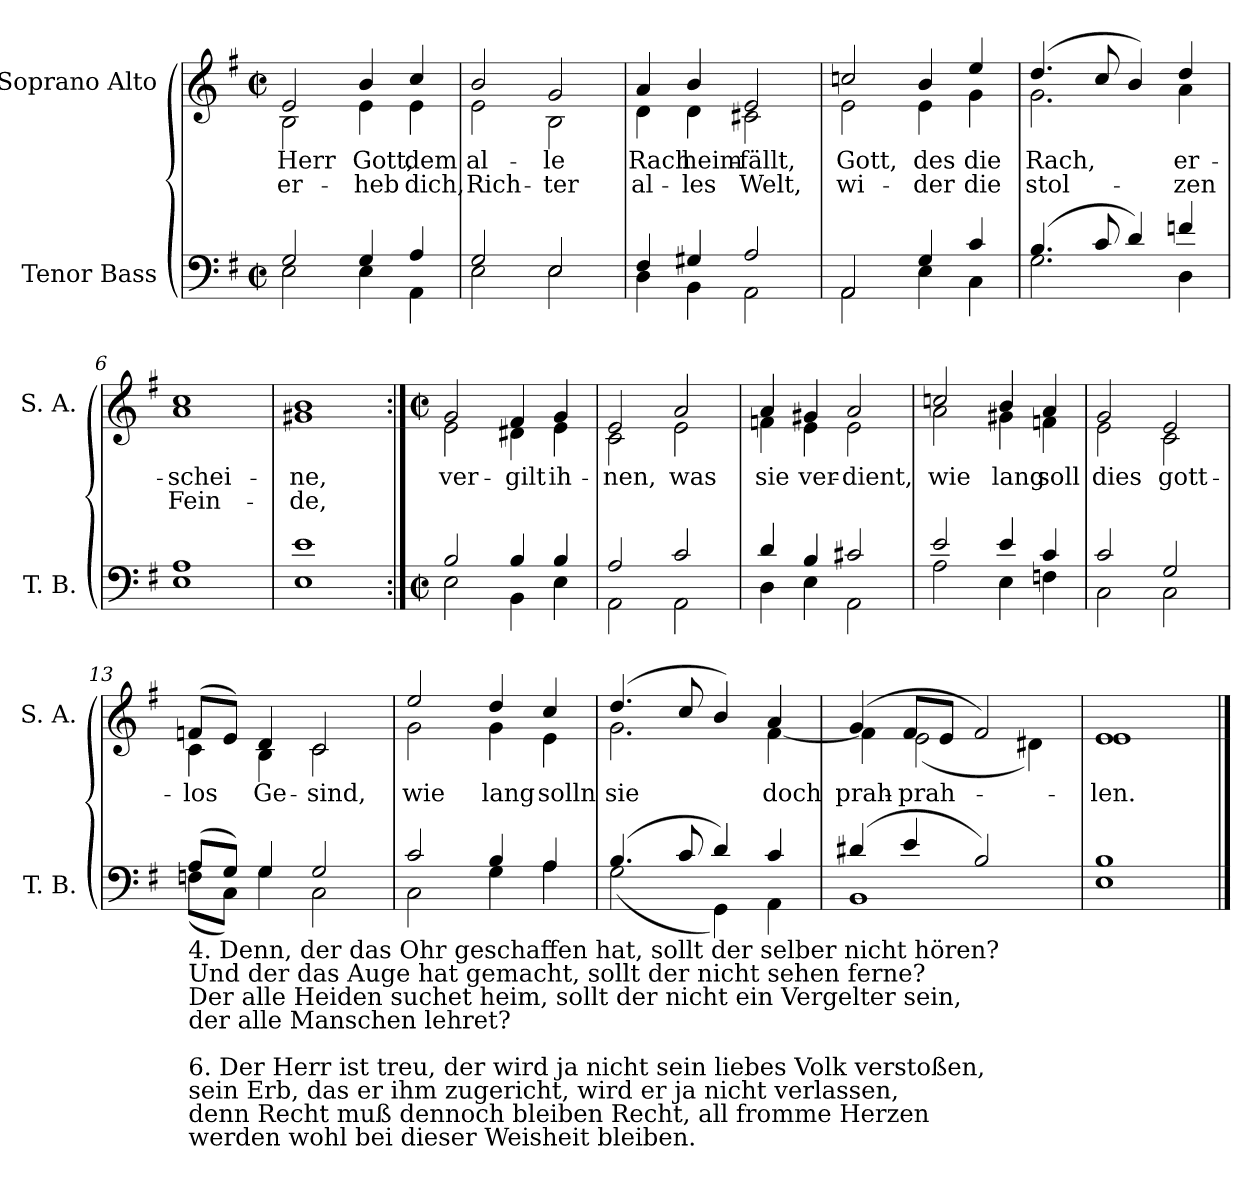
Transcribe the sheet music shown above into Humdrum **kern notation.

**kern	**kern	**text	**text
*part2	*part1	*part1	*part1
*staff2	*staff1	*staff1	*staff1
*I"Tenor Bass	*I"Soprano Alto	*	*
*I'T. B.	*I'S. A.	*	*
*clefF4	*clefG2	*	*
*k[f#]	*k[f#]	*	*
*G:	*G:	*	*
*M2/2	*M2/2	*	*
*met(c|)	*met(c|)	*	*
=1	=1	=1	=1
*^	*	*	*
!	!	!LO:TX:a:cj:t=Cornelius Becker\n(1561-1604)	!	!
!	!	!LO:TX:a:cj:t=Psalm 94, SWV 192	!	!
!	!	!LO:TX:a:cj:t=Heinrich Schütz\n(1585-1672)	!	!
!	!	!	!LO:LY:b	!LO:LY:b
*	*	*^	*	*
2G/	2E\	2e/	2B\	Herr	er-
!	!	!	!	!LO:LY:b	!LO:LY:b
4G/	4E\	4b/	4e\	-Gott,	heb
!	!	!	!	!LO:LY:b	!LO:LY:b
4A/	4AA\	4cc/	4e\	dem	dich,
=2	=2	=2	=2	=2	=2
!	!	!	!	!LO:LY:b	!LO:LY:b
2G/	2E\	2b/	2e\	al-	-Rich-
!	!	!	!	!LO:LY:b	!LO:LY:b
2E/	2E\	2g/	2B\	-le	ter
=3	=3	=3	=3	=3	=3
!	!	!	!	!LO:LY:b	!LO:LY:b
4F#/	4D\	4a/	4d\	Rach	al-
!	!	!	!	!LO:LY:b	!LO:LY:b
4G#X/	4BB\	4b/	4d\	-heim-	-les
!	!	!	!	!LO:LY:b	!LO:LY:b
2A/	2AA\	2e/	2c#X\	fällt,	Welt,
=4	=4	=4	=4	=4	=4
!	!	!	!	!LO:LY:b	!LO:LY:b
2AA/	2AA\	2ccn/	2e\	Gott,	wi-
!	!	!	!	!LO:LY:b	!LO:LY:b
4G/	4E\	4b/	4e\	-des	der
!	!	!	!	!LO:LY:b	!LO:LY:b
4c/	4C\	4ee/	4g\	die	die
=5	=5	=5	=5	=5	=5
!	!	!	!	!LO:LY:b	!LO:LY:b
(>4.B/	2.G\	(>4.dd/	2.g\	Rach,	stol-
8c/	.	8cc/	.	.	.
4d/)	.	4b/)	.	.	.
!	!	!	!	!LO:LY:b	!LO:LY:b
4fn/	4D\	4dd/	4a\	er-	-zen
=6	=6	=6	=6	=6	=6
!	!	!	!	!LO:LY:b	!LO:LY:b
1A/	1E\	1cc/	1a\	schei-	-Fein-
=7	=7	=7	=7	=7	=7
!	!	!	!	!LO:LY:b	!LO:LY:b
1e/	1E\	1b/	1g#X\	-ne,	de,
!!LO:LB:g=z	!!
=8:|!	=8:|!	=8:|!	=8:|!	=8:|!	=8:|!
*M2/2	*	*M2/2	*	*	*
*met(c|)	*	*met(c|)	*	*	*
!	!	!	!	!LO:LY:b	!
2B/	2E\	2g/	2e\	ver-	.
!	!	!	!	!LO:LY:b	!
4B/	4BB\	4f#/	4d#X\	-gilt	.
!	!	!	!	!LO:LY:b	!
4B/	4E\	4g/	4e\	ih-	.
=9	=9	=9	=9	=9	=9
!	!	!	!	!LO:LY:b	!
2A/	2AA\	2e/	2c\	-nen,	.
!	!	!	!	!LO:LY:b	!
2c/	2AA\	2a/	2e\	was	.
=10	=10	=10	=10	=10	=10
!	!	!	!	!LO:LY:b	!
4d/	4D\	4a/	4fn\	sie	.
!	!	!	!	!LO:LY:b	!
4B/	4E\	4g#X/	4e\	ver-	.
!	!	!	!	!LO:LY:b	!
2c#X/	2AA\	2a/	2e\	-dient,	.
=11	=11	=11	=11	=11	=11
!	!	!	!	!LO:LY:b	!
2e/	2A\	2ccn/	2a\	wie	.
!	!	!	!	!LO:LY:b	!
4e/	4E\	4b/	4g#X\	lang	.
!	!	!	!	!LO:LY:b	!
4c/	4Fn\	4a/	4fn\	soll	.
=12	=12	=12	=12	=12	=12
!	!	!	!	!LO:LY:b	!
2c/	2C\	2g/	2e\	dies	.
!	!	!	!	!LO:LY:b	!
2G/	2C\	2e/	2c\	gott-	.
!!LO:LB:g=z	!!
=13	=13	=13	=13	=13	=13
!LO:TX:b:t=4. Denn, der das Ohr geschaffen hat, sollt der selber nicht hören?\nUnd der das Auge hat gemacht, sollt der nicht sehen ferne?\nDer alle Heiden suchet heim, sollt der nicht ein Vergelter sein,\nder alle Manschen lehret?\n\n6. Der Herr ist treu, der wird ja nicht sein liebes Volk verstoßen,\nsein Erb, das er ihm zugericht, wird er ja nicht verlassen,\ndenn Recht muß dennoch bleiben Recht, all fromme Herzen\nwerden wohl bei dieser Weisheit bleiben.	!	!	!	!	!
!	!	!	!	!LO:LY:b	!
(>8A/L	(<8Fn\L	(>8fn/L	4c\	-los	.
8G/J)	8C\J)	8e/J)	.	.	.
!	!	!	!	!LO:LY:b	!
4G/	4G\	4d/	4B\	Ge-	.
!	!	!	!	!LO:LY:b	!
2G/	2C\	2c/	2c\	-sind,	.
=14	=14	=14	=14	=14	=14
!	!	!	!	!LO:LY:b	!
2c/	2C\	2ee/	2g\	wie	.
!	!	!	!	!LO:LY:b	!
4B/	4G\	4dd/	4g\	lang	.
!	!	!	!	!LO:LY:b	!
4A/	4A\	4cc/	4e\	solln	.
=15	=15	=15	=15	=15	=15
!	!	!	!	!LO:LY:b	!
(>4.B/	(<2G\	(>4.dd/	2.g\	sie	.
8c/	.	8cc/	.	.	.
4d/)	4GG\)	4b/)	.	.	.
!	!	!	!	!LO:LY:b	!
!	!	!	!	!LO:LY:b	!
4c/	4AA\	4a/	[4f#\	doch	.
=16	=16	=16	=16	=16	=16
!	!	!	!	!LO:LY:b	!
(>4d#X/	1BB\	(>4g/	4f#\]	prah-	.
!	!	!	!	!LO:LY:b	!
4e/	.	8f#/L	(<2e\	prah-	.
.	.	8e/J	.	.	.
2B/)	.	2f#/)	.	.	.
.	.	.	4d#X\)	.	.
=17	=17	=17	=17	=17	=17
!	!	!	!	!LO:LY:b	!
!	!	!	!	!LO:LY:b	!
1B/	1E\	1e/	1e\	len.	.
*v	*v	*	*	*	*
*	*v	*v	*	*
==	==	==	==
*-	*-	*-	*-
